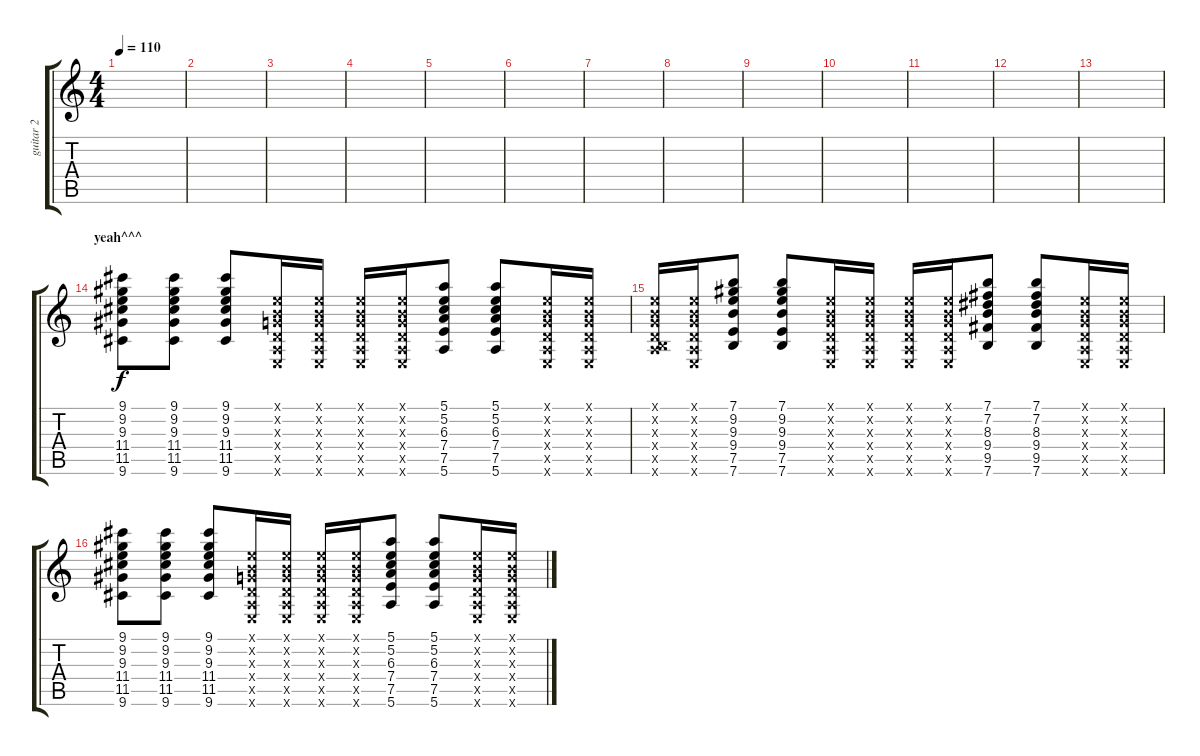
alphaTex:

\track ("guitar 2" "guitar 2") {instrument distortionguitar}
\staff {score tabs}
\tuning (E4 B3 G3 D3 A2 E2) {hide}
\ts (4 4)
\tempo 110
\clef g2
\ks c
|
|
|
|
|
|
|
|
|
|
|
|
|
\section ("" "yeah^^^")
(9.1 9.2 9.3 11.4 11.5 9.6).8 (9.1 9.2 9.3 11.4 11.5 9.6).8 (9.1 9.2 9.3 11.4 11.5 9.6).8 (0.1{x} 0.2{x} 0.3{x} 0.4{x} 0.5{x} 0.6{x}).16 (0.1{x} 0.2{x} 0.3{x} 0.4{x} 0.5{x} 0.6{x}).16 (0.1{x} 0.2{x} 0.3{x} 0.4{x} 0.5{x} 0.6{x}).16 (0.1{x} 0.2{x} 0.3{x} 0.4{x} 0.5{x} 0.6{x}).16 (5.1 5.2 6.3 7.4 7.5 5.6).8 (5.1 5.2 6.3 7.4 7.5 5.6).8 (0.1{x} 0.2{x} 0.3{x} 0.4{x} 0.5{x} 0.6{x}).16 (0.1{x} 0.2{x} 0.3{x} 0.4{x} 0.5{x} 0.6{x}).16 |
(0.1{x} 0.2{x} 0.3{x} 0.4{x} 0.5{x} 7.6{x}).16 (0.1{x} 0.2{x} 0.3{x} 0.4{x} 0.5{x} 0.6{x}).16 (7.1 9.2 9.3 9.4 7.5 7.6).8 (7.1 9.2 9.3 9.4 7.5 7.6).8 (0.1{x} 0.2{x} 0.3{x} 0.4{x} 0.5{x} 0.6{x}).16 (0.1{x} 0.2{x} 0.3{x} 0.4{x} 0.5{x} 0.6{x}).16 (0.1{x} 0.2{x} 0.3{x} 0.4{x} 0.5{x} 0.6{x}).16 (0.1{x} 0.2{x} 0.3{x} 0.4{x} 0.5{x} 0.6{x}).16 (7.1 7.2 8.3 9.4 9.5 7.6).8 (7.1 7.2 8.3 9.4 9.5 7.6).8 (0.1{x} 0.2{x} 0.3{x} 0.4{x} 0.5{x} 0.6{x}).16 (0.1{x} 0.2{x} 0.3{x} 0.4{x} 0.5{x} 0.6{x}).16 |
(9.1 9.2 9.3 11.4 11.5 9.6).8 (9.1 9.2 9.3 11.4 11.5 9.6).8 (9.1 9.2 9.3 11.4 11.5 9.6).8 (0.1{x} 0.2{x} 0.3{x} 0.4{x} 0.5{x} 0.6{x}).16 (0.1{x} 0.2{x} 0.3{x} 0.4{x} 0.5{x} 0.6{x}).16 (0.1{x} 0.2{x} 0.3{x} 0.4{x} 0.5{x} 0.6{x}).16 (0.1{x} 0.2{x} 0.3{x} 0.4{x} 0.5{x} 0.6{x}).16 (5.1 5.2 6.3 7.4 7.5 5.6).8 (5.1 5.2 6.3 7.4 7.5 5.6).8 (0.1{x} 0.2{x} 0.3{x} 0.4{x} 0.5{x} 0.6{x}).16 (0.1{x} 0.2{x} 0.3{x} 0.4{x} 0.5{x} 0.6{x}).16
